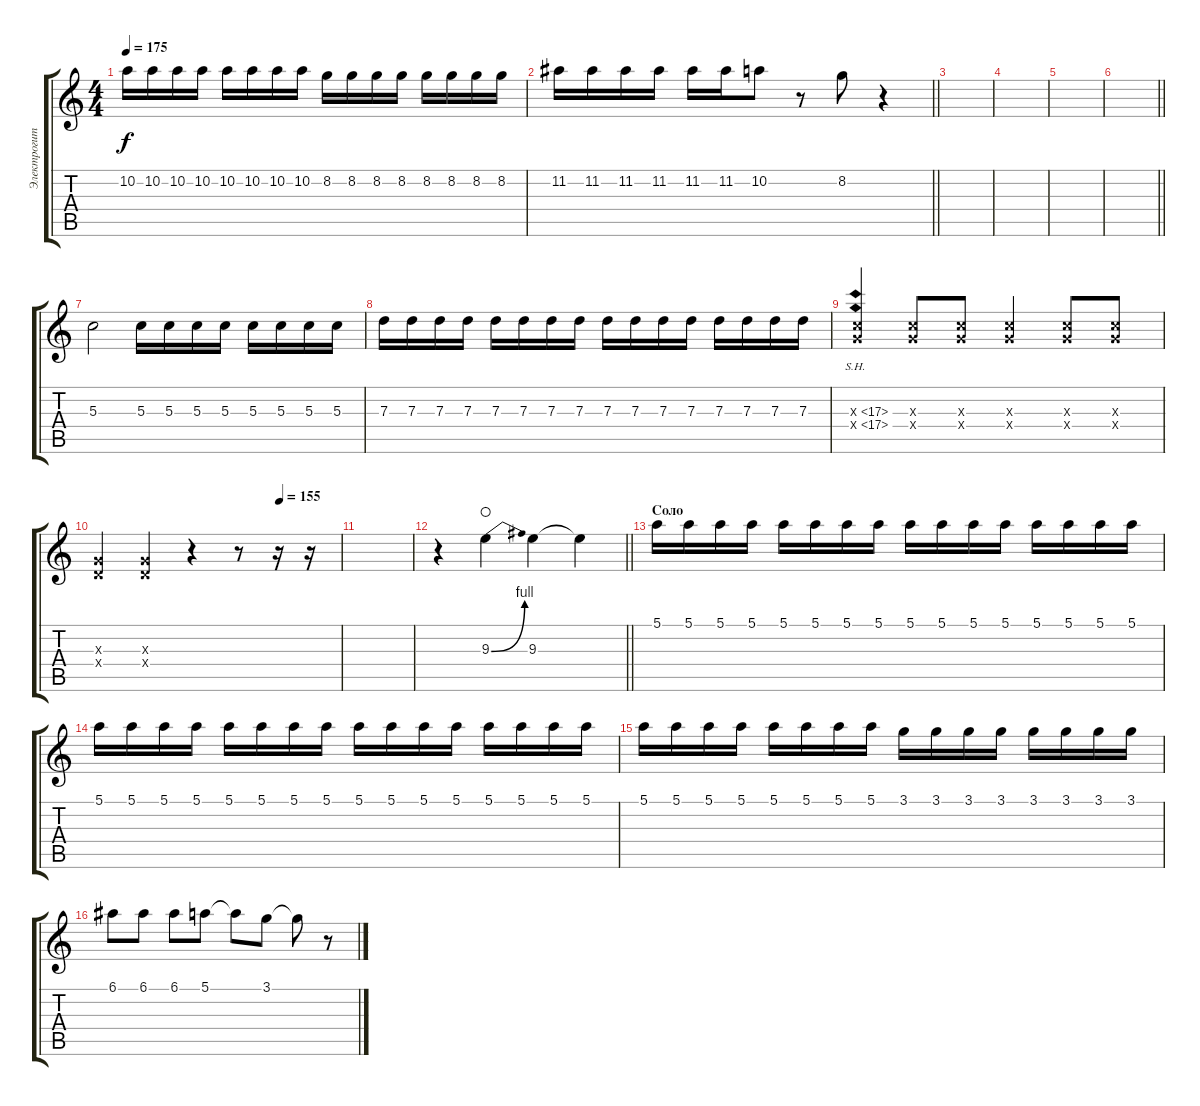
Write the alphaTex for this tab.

\track ("Электрогитара" "Электрогит") {instrument overdrivenguitar}
\staff {score tabs}
\tuning (E4 B3 G3 D3 A2 E2) {hide}
\ts (4 4)
\tempo 175
\clef g2
\ks c
10.2.16{dy f} 10.2.16 10.2.16 10.2.16 10.2.16 10.2.16 10.2.16 10.2.16 8.2.16 8.2.16 8.2.16 8.2.16 8.2.16 8.2.16 8.2.16 8.2.16 |
\barLineRight lightlight
11.2.16 11.2.16 11.2.16 11.2.16 11.2.16 11.2.16 10.2.8 r.8 8.2.8 r.4 |
|
|
|
\barLineRight lightlight
|
5.3.2 5.3.16 5.3.16 5.3.16 5.3.16 5.3.16 5.3.16 5.3.16 5.3.16 |
7.3.16 7.3.16 7.3.16 7.3.16 7.3.16 7.3.16 7.3.16 7.3.16 7.3.16 7.3.16 7.3.16 7.3.16 7.3.16 7.3.16 7.3.16 7.3.16 |
(5.3{sh 12 x} 5.4{sh 12 x}).4 (5.3{x} 5.4{x}).8 (5.3{x} 5.4{x}).8 (5.3{x} 5.4{x}).4 (5.3{x} 5.4{x}).8 (5.3{x} 5.4{x}).8 |
\tempo (155 0.75)
(0.3{x} 0.4{x}).4 (0.3{x} 0.4{x}).4 r.4 r.8 r.16 r.16 |
|
\barLineRight lightlight
r.4 9.3{be (bend 0 0 60 4)}.4{waho} 9.3.4 9.3{t}.4 |
\section ("" "Соло")
5.1.16 5.1.16 5.1.16 5.1.16 5.1.16 5.1.16 5.1.16 5.1.16 5.1.16 5.1.16 5.1.16 5.1.16 5.1.16 5.1.16 5.1.16 5.1.16 |
5.1.16 5.1.16 5.1.16 5.1.16 5.1.16 5.1.16 5.1.16 5.1.16 5.1.16 5.1.16 5.1.16 5.1.16 5.1.16 5.1.16 5.1.16 5.1.16 |
5.1.16 5.1.16 5.1.16 5.1.16 5.1.16 5.1.16 5.1.16 5.1.16 3.1.16 3.1.16 3.1.16 3.1.16 3.1.16 3.1.16 3.1.16 3.1.16 |
6.1.8 6.1.8 6.1.8 5.1.8 5.1{t}.8 3.1.8 3.1{t}.8 r.8
